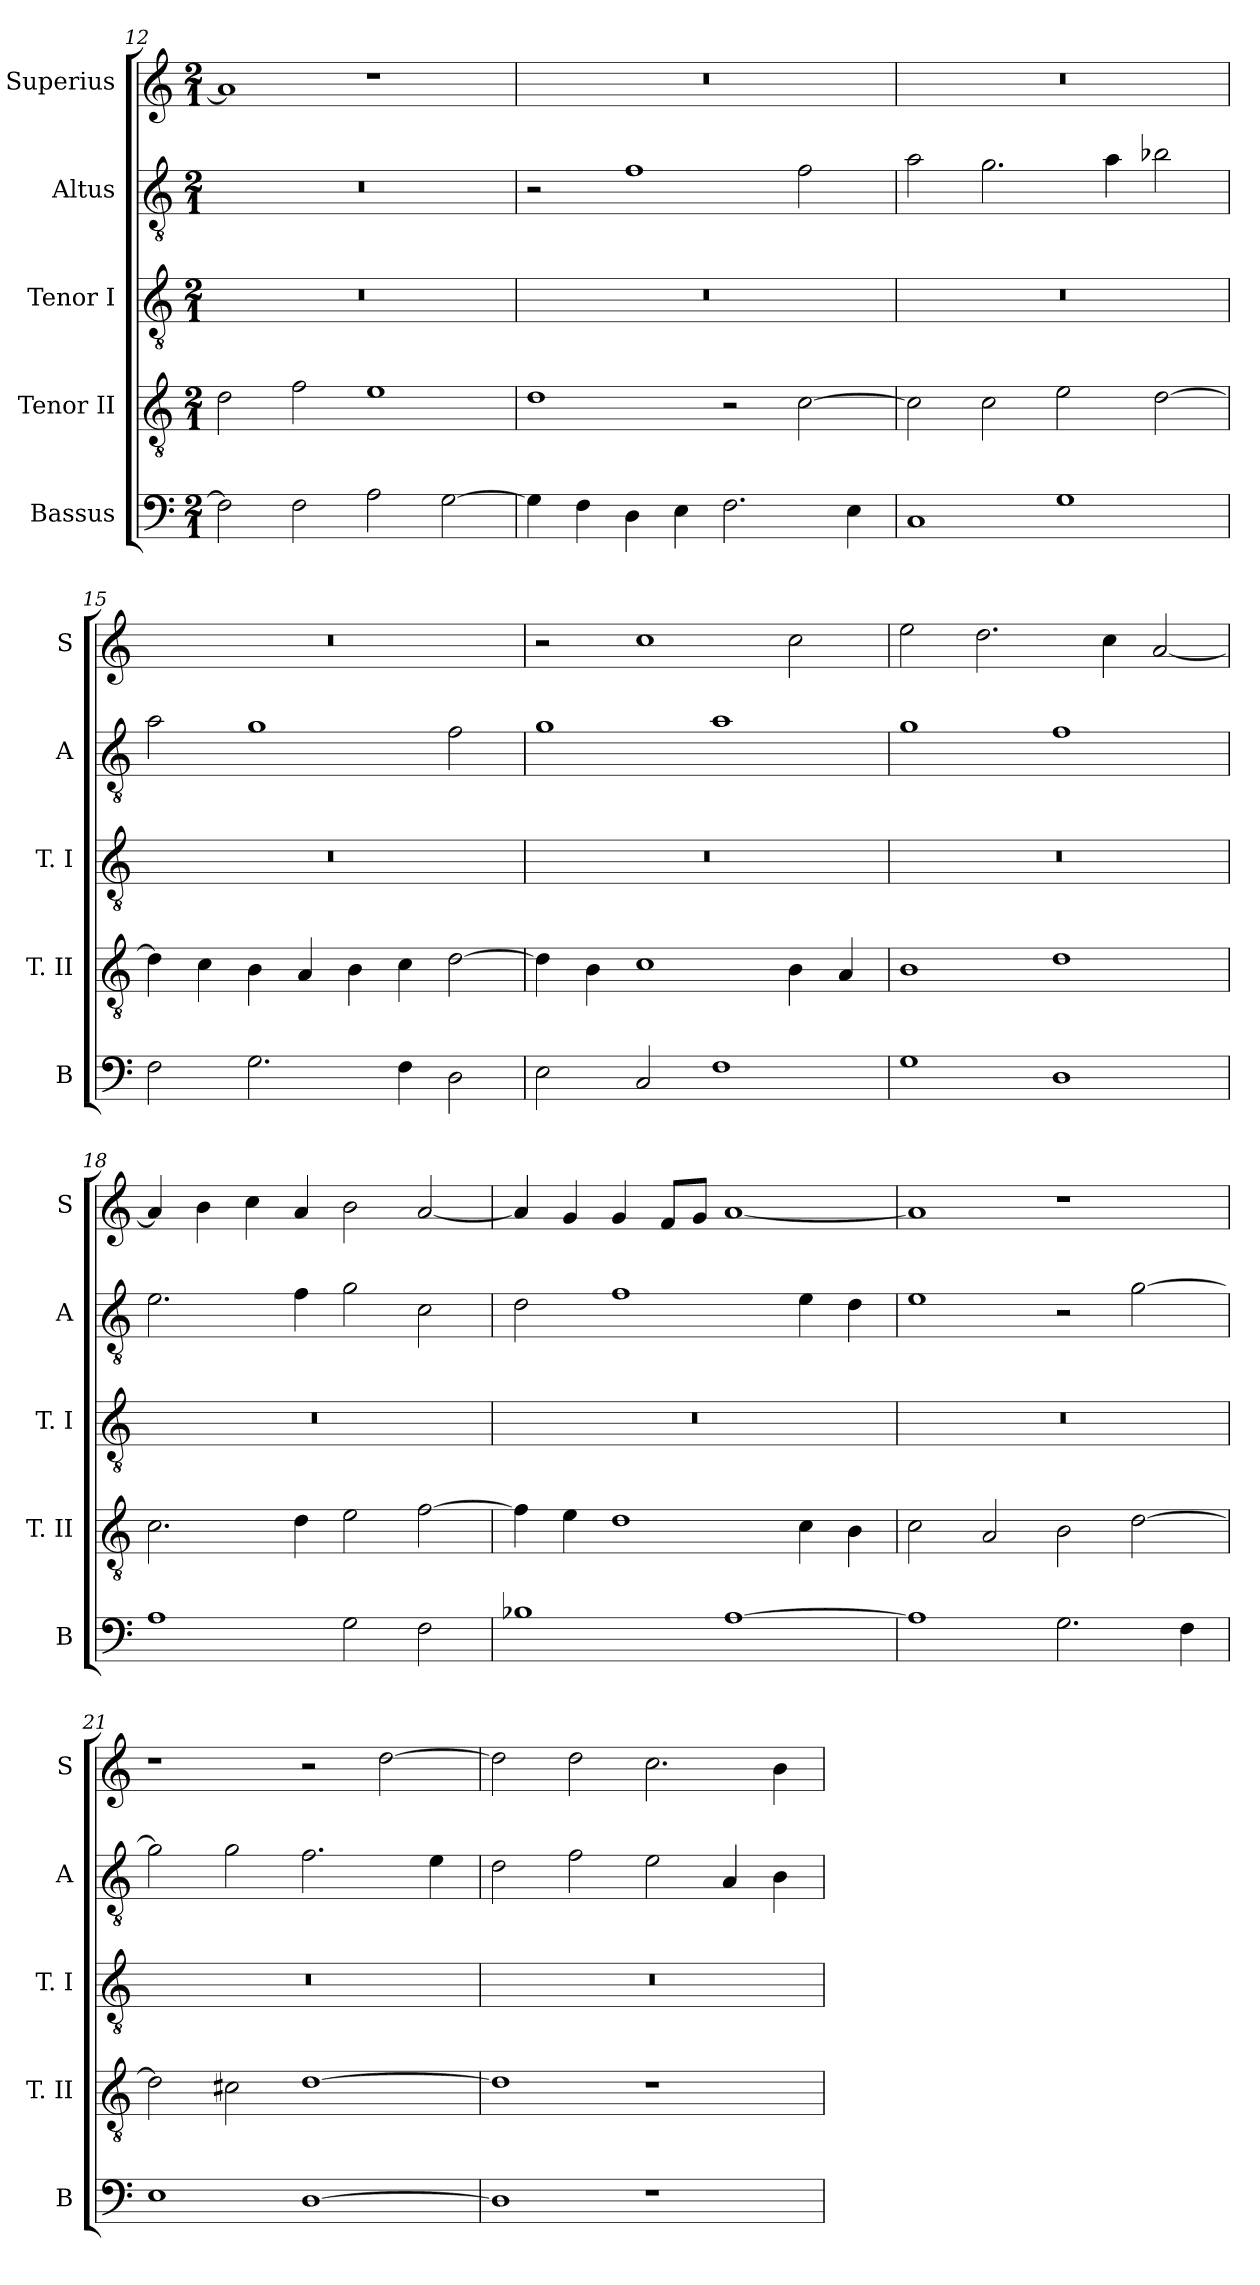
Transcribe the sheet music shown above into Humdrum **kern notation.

**kern	**kern	**kern	**kern	**kern
*part5	*part4	*part3	*part2	*part1
*staff5	*staff4	*staff3	*staff2	*staff1
*I"Bassus	*I"Tenor II	*I"Tenor I	*I"Altus	*I"Superius
*I'B	*I'T. II	*I'T. I	*I'A	*I'S
*clefF4	*clefGv2	*clefGv2	*clefGv2	*clefG2
*k[]	*k[]	*k[]	*k[]	*k[]
*C:	*C:	*C:	*C:	*C:
*M2/1	*M2/1	*M2/1	*M2/1	*M2/1
=12	=12	=12	=12	=12
2F]	2d	0r	0r	1a]
2F	2f	.	.	.
2A	1e	.	.	1r
[2G	.	.	.	.
=13	=13	=13	=13	=13
4G]	1d	0r	2r	0r
4F	.	.	.	.
4D	.	.	1f	.
4E	.	.	.	.
2.F	2r	.	.	.
.	[2c	.	2f	.
4E	.	.	.	.
=14	=14	=14	=14	=14
1C	2c]	0r	2a	0r
.	2c	.	2.g	.
1G	2e	.	.	.
.	.	.	4a	.
.	[2d	.	2b-X	.
=15	=15	=15	=15	=15
2F	4d]	0r	2a	0r
.	4c	.	.	.
2.G	4B	.	1g	.
.	4A	.	.	.
.	4B	.	.	.
4F	4c	.	.	.
2D	[2d	.	2f	.
=16	=16	=16	=16	=16
2E	4d]	0r	1g	2r
.	4B	.	.	.
2C	1c	.	.	1cc
1F	.	.	1a	.
.	4B	.	.	2cc
.	4A	.	.	.
=17	=17	=17	=17	=17
1G	1B	0r	1g	2ee
.	.	.	.	2.dd
1D	1d	.	1f	.
.	.	.	.	4cc
.	.	.	.	[2a
=18	=18	=18	=18	=18
1A	2.c	0r	2.e	4a]
.	.	.	.	4b
.	.	.	.	4cc
.	4d	.	4f	4a
2G	2e	.	2g	2b
2F	[2f	.	2c	[2a
=19	=19	=19	=19	=19
1B-X	4f]	0r	2d	4a]
.	4e	.	.	4g
.	1d	.	1f	4g
.	.	.	.	8fL
.	.	.	.	8gJ
[1A	.	.	.	[1a
.	4c	.	4e	.
.	4B	.	4d	.
=20	=20	=20	=20	=20
1A]	2c	0r	1e	1a]
.	2A	.	.	.
2.G	2B	.	2r	1r
.	[2d	.	[2g	.
4F	.	.	.	.
=21	=21	=21	=21	=21
1E	2d]	0r	2g]	1r
.	2c#X	.	2g	.
[1D	[1d	.	2.f	2r
.	.	.	.	[2dd
.	.	.	4e	.
=22	=22	=22	=22	=22
1D]	1d]	0r	2d	2dd]
.	.	.	2f	2dd
1r	1r	.	2e	2.cc
.	.	.	4A	.
.	.	.	4B	4b
=	=	=	=	=
*-	*-	*-	*-	*-
